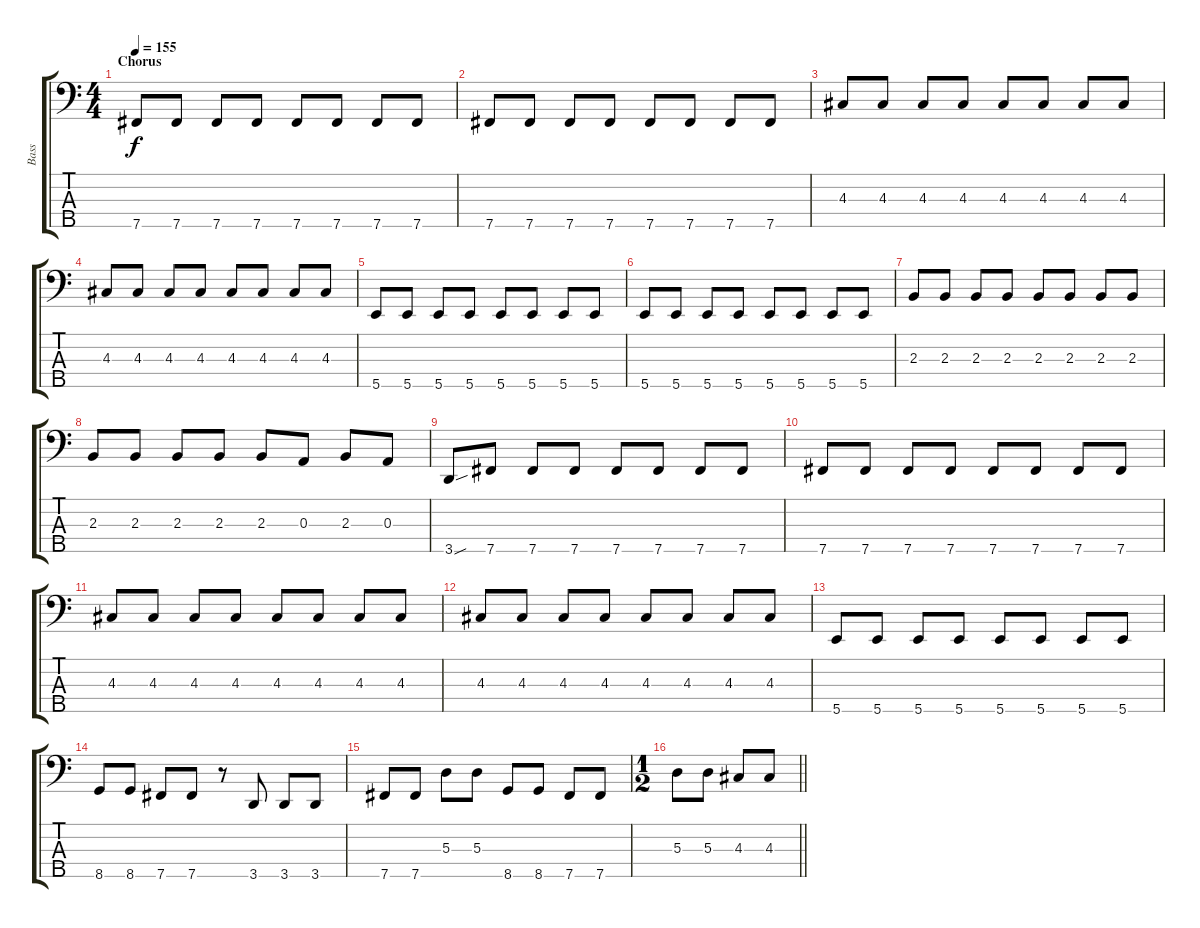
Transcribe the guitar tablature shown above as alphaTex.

\track ("Bass" "Bass") {instrument electricbasspick}
\staff {score tabs}
\tuning (G2 D2 A1 E1 B0) {hide}
\ts (4 4)
\section ("" "Chorus")
\tempo 155
\clef f4
\ks c
7.5.8{dy f} 7.5.8 7.5.8 7.5.8 7.5.8 7.5.8 7.5.8 7.5.8 |
7.5.8 7.5.8 7.5.8 7.5.8 7.5.8 7.5.8 7.5.8 7.5.8 |
4.3.8 4.3.8 4.3.8 4.3.8 4.3.8 4.3.8 4.3.8 4.3.8 |
4.3.8 4.3.8 4.3.8 4.3.8 4.3.8 4.3.8 4.3.8 4.3.8 |
5.5.8 5.5.8 5.5.8 5.5.8 5.5.8 5.5.8 5.5.8 5.5.8 |
5.5.8 5.5.8 5.5.8 5.5.8 5.5.8 5.5.8 5.5.8 5.5.8 |
2.3.8 2.3.8 2.3.8 2.3.8 2.3.8 2.3.8 2.3.8 2.3.8 |
2.3.8 2.3.8 2.3.8 2.3.8 2.3.8 0.3.8 2.3.8 0.3.8 |
3.5{sou}.8 7.5.8 7.5.8 7.5.8 7.5.8 7.5.8 7.5.8 7.5.8 |
7.5.8 7.5.8 7.5.8 7.5.8 7.5.8 7.5.8 7.5.8 7.5.8 |
4.3.8 4.3.8 4.3.8 4.3.8 4.3.8 4.3.8 4.3.8 4.3.8 |
4.3.8 4.3.8 4.3.8 4.3.8 4.3.8 4.3.8 4.3.8 4.3.8 |
5.5.8 5.5.8 5.5.8 5.5.8 5.5.8 5.5.8 5.5.8 5.5.8 |
8.5.8 8.5.8 7.5.8 7.5.8 r.8 3.5.8 3.5.8 3.5.8 |
7.5.8 7.5.8 5.3.8 5.3.8 8.5.8 8.5.8 7.5.8 7.5.8 |
\ts (1 2)
\barLineRight lightlight
5.3.8 5.3.8 4.3.8 4.3.8
